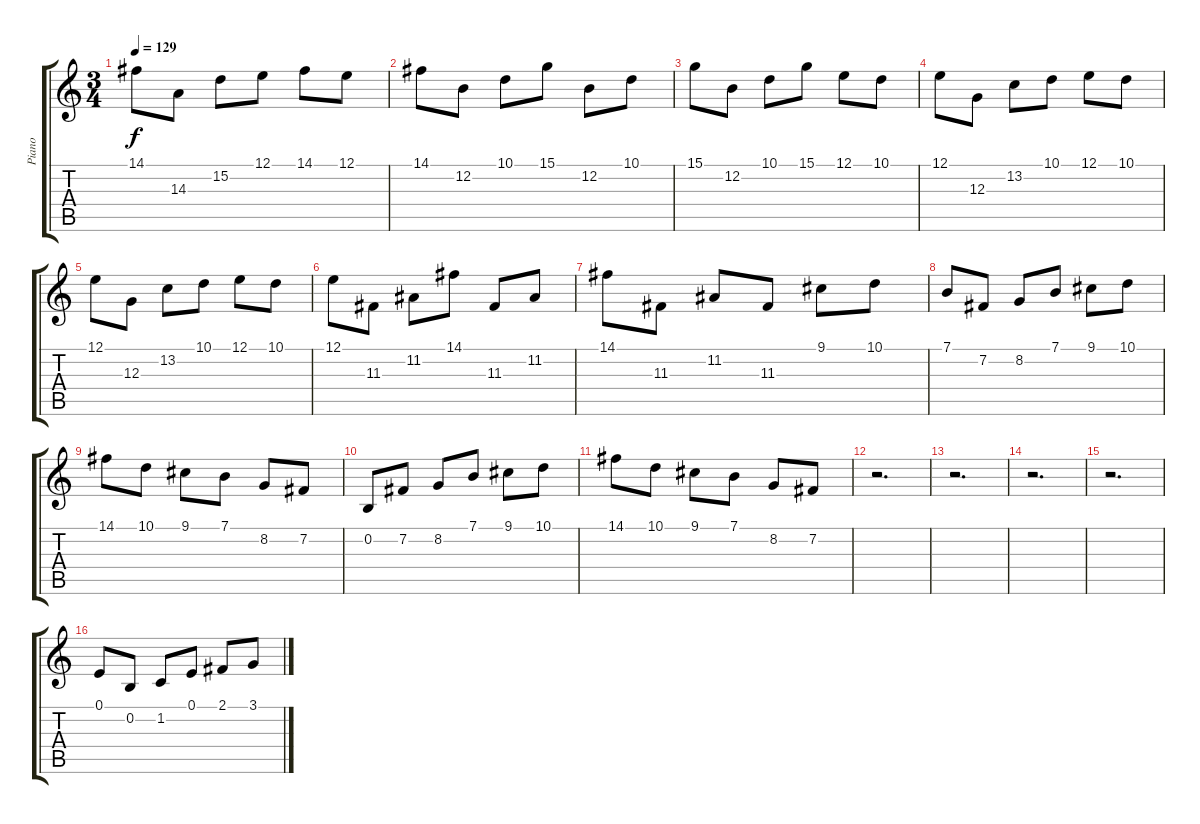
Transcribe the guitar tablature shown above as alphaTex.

\track ("Piano" "Piano") {instrument brightacousticpiano}
\staff {score tabs}
\tuning (E4 B3 G3 D3 A2 E2) {hide}
\ts (3 4)
\tempo 129
\clef g2
\ks c
14.1.8{dy f} 14.3.8 15.2.8 12.1.8 14.1.8 12.1.8 |
14.1.8 12.2.8 10.1.8 15.1.8 12.2.8 10.1.8 |
15.1.8 12.2.8 10.1.8 15.1.8 12.1.8 10.1.8 |
12.1.8 12.3.8 13.2.8 10.1.8 12.1.8 10.1.8 |
12.1.8 12.3.8 13.2.8 10.1.8 12.1.8 10.1.8 |
12.1.8 11.3.8 11.2.8 14.1.8 11.3.8 11.2.8 |
14.1.8 11.3.8 11.2.8 11.3.8 9.1.8 10.1.8 |
7.1.8 7.2.8 8.2.8 7.1.8 9.1.8 10.1.8 |
14.1.8 10.1.8 9.1.8 7.1.8 8.2.8 7.2.8 |
0.2.8 7.2.8 8.2.8 7.1.8 9.1.8 10.1.8 |
14.1.8 10.1.8 9.1.8 7.1.8 8.2.8 7.2.8 |
r.2{d} |
r.2{d} |
r.2{d} |
r.2{d} |
0.1.8 0.2.8 1.2.8 0.1.8 2.1.8 3.1.8
